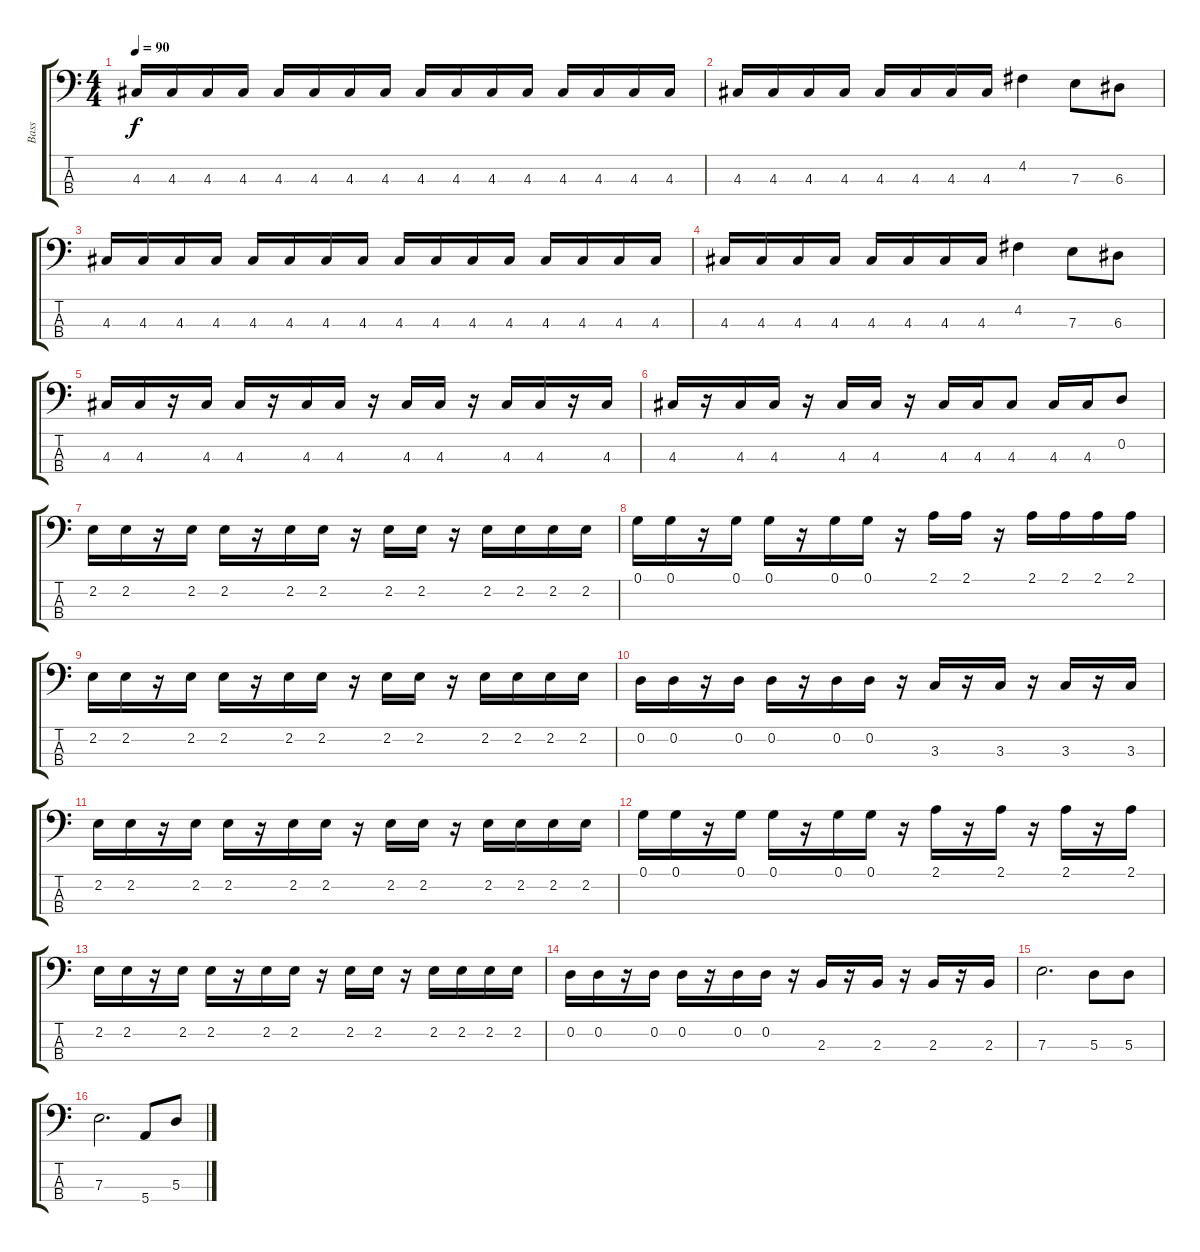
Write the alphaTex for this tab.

\track ("Bass" "Bass") {instrument electricbassfinger}
\staff {score tabs}
\tuning (G2 D2 A1 E1) {hide}
\ts (4 4)
\tempo 90
\clef f4
\ks c
4.3.16{dy f} 4.3.16 4.3.16 4.3.16 4.3.16 4.3.16 4.3.16 4.3.16 4.3.16 4.3.16 4.3.16 4.3.16 4.3.16 4.3.16 4.3.16 4.3.16 |
4.3.16 4.3.16 4.3.16 4.3.16 4.3.16 4.3.16 4.3.16 4.3.16 4.2.4 7.3.8 6.3.8 |
4.3.16 4.3.16 4.3.16 4.3.16 4.3.16 4.3.16 4.3.16 4.3.16 4.3.16 4.3.16 4.3.16 4.3.16 4.3.16 4.3.16 4.3.16 4.3.16 |
4.3.16 4.3.16 4.3.16 4.3.16 4.3.16 4.3.16 4.3.16 4.3.16 4.2.4 7.3.8 6.3.8 |
4.3.16 4.3.16 r.16 4.3.16 4.3.16 r.16 4.3.16 4.3.16 r.16 4.3.16 4.3.16 r.16 4.3.16 4.3.16 r.16 4.3.16 |
4.3.16 r.16 4.3.16 4.3.16 r.16 4.3.16 4.3.16 r.16 4.3.16 4.3.16 4.3.8 4.3.16 4.3.16 0.2.8 |
2.2.16 2.2.16 r.16 2.2.16 2.2.16 r.16 2.2.16 2.2.16 r.16 2.2.16 2.2.16 r.16 2.2.16 2.2.16 2.2.16 2.2.16 |
0.1.16 0.1.16 r.16 0.1.16 0.1.16 r.16 0.1.16 0.1.16 r.16 2.1.16 2.1.16 r.16 2.1.16 2.1.16 2.1.16 2.1.16 |
2.2.16 2.2.16 r.16 2.2.16 2.2.16 r.16 2.2.16 2.2.16 r.16 2.2.16 2.2.16 r.16 2.2.16 2.2.16 2.2.16 2.2.16 |
0.2.16 0.2.16 r.16 0.2.16 0.2.16 r.16 0.2.16 0.2.16 r.16 3.3.16 r.16 3.3.16 r.16 3.3.16 r.16 3.3.16 |
2.2.16 2.2.16 r.16 2.2.16 2.2.16 r.16 2.2.16 2.2.16 r.16 2.2.16 2.2.16 r.16 2.2.16 2.2.16 2.2.16 2.2.16 |
0.1.16 0.1.16 r.16 0.1.16 0.1.16 r.16 0.1.16 0.1.16 r.16 2.1.16 r.16 2.1.16 r.16 2.1.16 r.16 2.1.16 |
2.2.16 2.2.16 r.16 2.2.16 2.2.16 r.16 2.2.16 2.2.16 r.16 2.2.16 2.2.16 r.16 2.2.16 2.2.16 2.2.16 2.2.16 |
0.2.16 0.2.16 r.16 0.2.16 0.2.16 r.16 0.2.16 0.2.16 r.16 2.3.16 r.16 2.3.16 r.16 2.3.16 r.16 2.3.16 |
7.3.2{d} 5.3.8 5.3.8 |
7.3.2{d} 5.4.8 5.3.8
